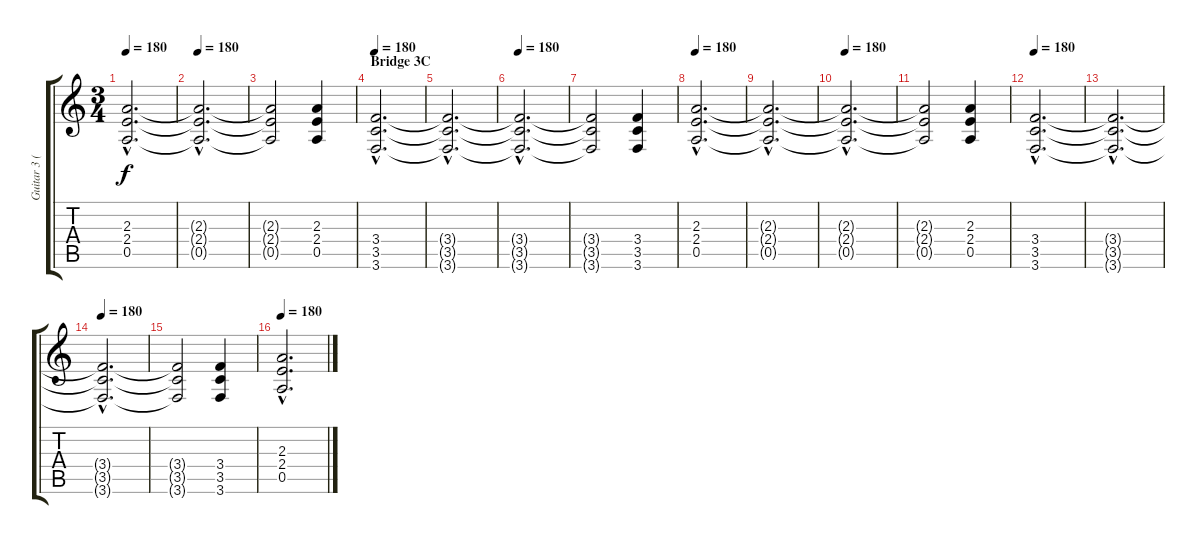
\track ("Guitar 3 (Drop D)" "Guitar 3 (") {instrument distortionguitar}
\staff {score tabs}
\tuning (E4 B3 G3 D3 A2 D2) {hide}
\ts (3 4)
\tempo 180
\clef g2
\ks c
(2.3{hac t} 2.4{hac t} 0.5{hac t}).2{d dy f} |
\tempo 180
(2.3{hac t} 2.4{hac t} 0.5{hac t}).2{d} |
(2.3{t} 2.4{t} 0.5{t}).2 (2.3 2.4 0.5).4 |
\section ("" "Bridge 3C")
\tempo 180
(3.4{hac} 3.5{hac} 3.6{hac}).2{d} |
(3.4{hac t} 3.5{hac t} 3.6{hac t}).2{d} |
\tempo 180
(3.4{hac t} 3.5{hac t} 3.6{hac t}).2{d} |
(3.4{t} 3.5{t} 3.6{t}).2 (3.4 3.5 3.6).4 |
\tempo 180
(2.3{hac} 2.4{hac} 0.5{hac}).2{d} |
(2.3{hac t} 2.4{hac t} 0.5{hac t}).2{d} |
\tempo 180
(2.3{hac t} 2.4{hac t} 0.5{hac t}).2{d} |
(2.3{t} 2.4{t} 0.5{t}).2 (2.3 2.4 0.5).4 |
\tempo 180
(3.4{hac} 3.5{hac} 3.6{hac}).2{d} |
(3.4{hac t} 3.5{hac t} 3.6{hac t}).2{d} |
\tempo 180
(3.4{hac t} 3.5{hac t} 3.6{hac t}).2{d} |
(3.4{t} 3.5{t} 3.6{t}).2 (3.4 3.5 3.6).4 |
\tempo 180
(2.3{hac} 2.4{hac} 0.5{hac}).2{d}
